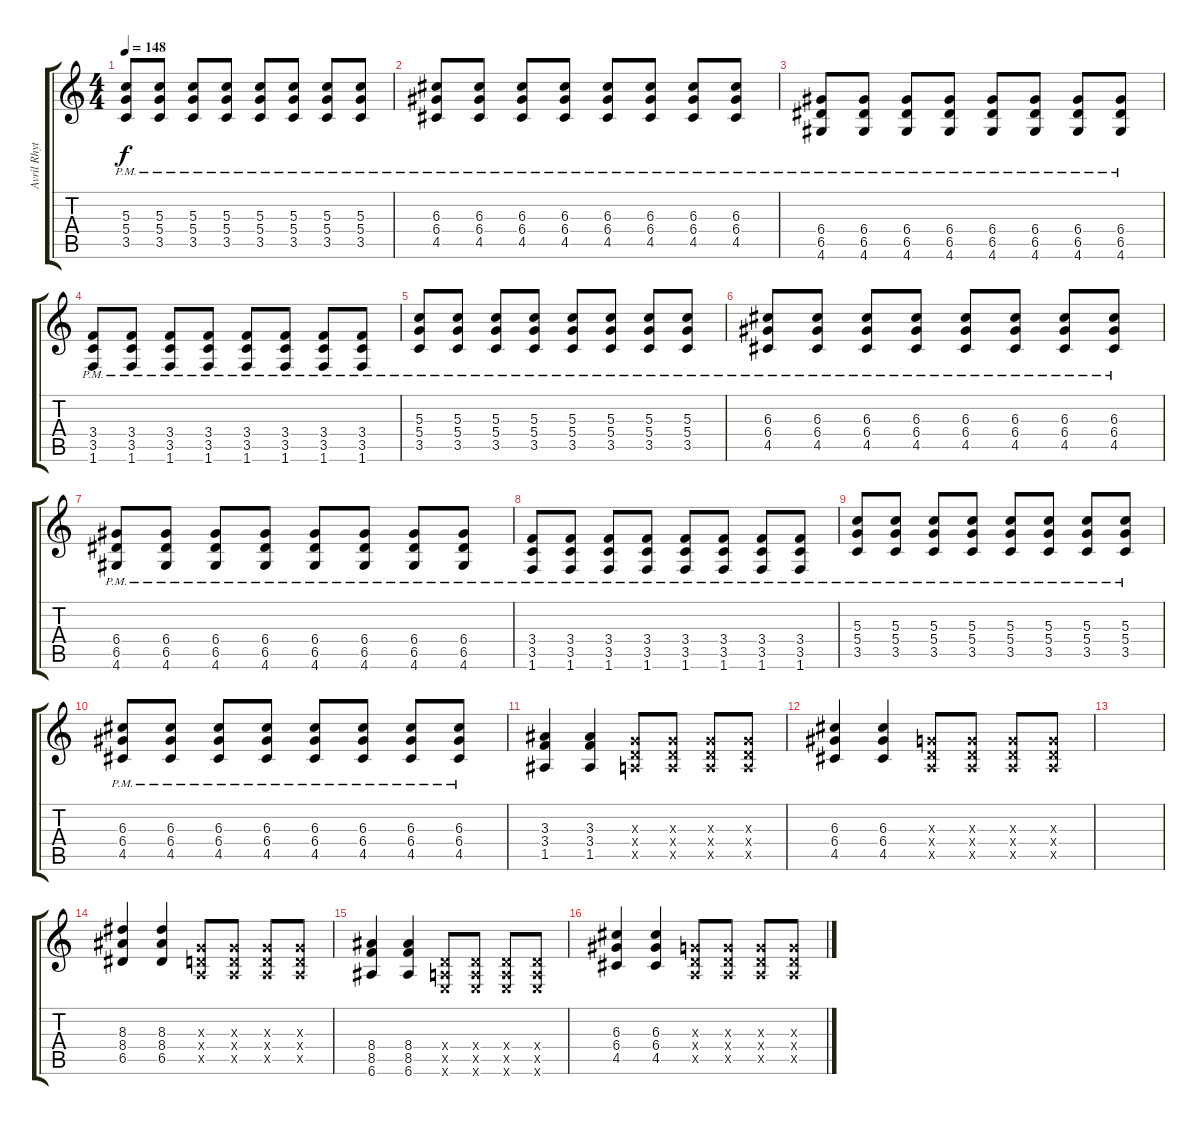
\track ("Avril Rhythm 2" "Avril Rhyt") {instrument distortionguitar}
\staff {score tabs}
\tuning (E4 B3 G3 D3 A2 E2) {hide}
\ts (4 4)
\tempo 148
\clef g2
\ks c
(5.3{pm} 5.4{pm} 3.5{pm}).8{dy f} (5.3{pm} 5.4{pm} 3.5{pm}).8 (5.3{pm} 5.4{pm} 3.5{pm}).8 (5.3{pm} 5.4{pm} 3.5{pm}).8 (5.3{pm} 5.4{pm} 3.5{pm}).8 (5.3{pm} 5.4{pm} 3.5{pm}).8 (5.3{pm} 5.4{pm} 3.5{pm}).8 (5.3{pm} 5.4{pm} 3.5{pm}).8 |
(6.3{pm} 6.4{pm} 4.5{pm}).8 (6.3{pm} 6.4{pm} 4.5{pm}).8 (6.3{pm} 6.4{pm} 4.5{pm}).8 (6.3{pm} 6.4{pm} 4.5{pm}).8 (6.3{pm} 6.4{pm} 4.5{pm}).8 (6.3{pm} 6.4{pm} 4.5{pm}).8 (6.3{pm} 6.4{pm} 4.5{pm}).8 (6.3{pm} 6.4{pm} 4.5{pm}).8 |
(6.4{pm} 6.5{pm} 4.6{pm}).8 (6.4{pm} 6.5{pm} 4.6{pm}).8 (6.4{pm} 6.5{pm} 4.6{pm}).8 (6.4{pm} 6.5{pm} 4.6{pm}).8 (6.4{pm} 6.5{pm} 4.6{pm}).8 (6.4{pm} 6.5{pm} 4.6{pm}).8 (6.4{pm} 6.5{pm} 4.6{pm}).8 (6.4{pm} 6.5{pm} 4.6{pm}).8 |
(3.4{pm} 3.5{pm} 1.6{pm}).8 (3.4{pm} 3.5{pm} 1.6{pm}).8 (3.4{pm} 3.5{pm} 1.6{pm}).8 (3.4{pm} 3.5{pm} 1.6{pm}).8 (3.4{pm} 3.5{pm} 1.6{pm}).8 (3.4{pm} 3.5{pm} 1.6{pm}).8 (3.4{pm} 3.5{pm} 1.6{pm}).8 (3.4{pm} 3.5{pm} 1.6{pm}).8 |
(5.3{pm} 5.4{pm} 3.5{pm}).8 (5.3{pm} 5.4{pm} 3.5{pm}).8 (5.3{pm} 5.4{pm} 3.5{pm}).8 (5.3{pm} 5.4{pm} 3.5{pm}).8 (5.3{pm} 5.4{pm} 3.5{pm}).8 (5.3{pm} 5.4{pm} 3.5{pm}).8 (5.3{pm} 5.4{pm} 3.5{pm}).8 (5.3{pm} 5.4{pm} 3.5{pm}).8 |
(6.3{pm} 6.4{pm} 4.5{pm}).8 (6.3{pm} 6.4{pm} 4.5{pm}).8 (6.3{pm} 6.4{pm} 4.5{pm}).8 (6.3{pm} 6.4{pm} 4.5{pm}).8 (6.3{pm} 6.4{pm} 4.5{pm}).8 (6.3{pm} 6.4{pm} 4.5{pm}).8 (6.3{pm} 6.4{pm} 4.5{pm}).8 (6.3{pm} 6.4{pm} 4.5{pm}).8 |
(6.4{pm} 6.5{pm} 4.6{pm}).8 (6.4{pm} 6.5{pm} 4.6{pm}).8 (6.4{pm} 6.5{pm} 4.6{pm}).8 (6.4{pm} 6.5{pm} 4.6{pm}).8 (6.4{pm} 6.5{pm} 4.6{pm}).8 (6.4{pm} 6.5{pm} 4.6{pm}).8 (6.4{pm} 6.5{pm} 4.6{pm}).8 (6.4{pm} 6.5{pm} 4.6{pm}).8 |
(3.4{pm} 3.5{pm} 1.6{pm}).8 (3.4{pm} 3.5{pm} 1.6{pm}).8 (3.4{pm} 3.5{pm} 1.6{pm}).8 (3.4{pm} 3.5{pm} 1.6{pm}).8 (3.4{pm} 3.5{pm} 1.6{pm}).8 (3.4{pm} 3.5{pm} 1.6{pm}).8 (3.4{pm} 3.5{pm} 1.6{pm}).8 (3.4{pm} 3.5{pm} 1.6{pm}).8 |
(5.3{pm} 5.4{pm} 3.5{pm}).8 (5.3{pm} 5.4{pm} 3.5{pm}).8 (5.3{pm} 5.4{pm} 3.5{pm}).8 (5.3{pm} 5.4{pm} 3.5{pm}).8 (5.3{pm} 5.4{pm} 3.5{pm}).8 (5.3{pm} 5.4{pm} 3.5{pm}).8 (5.3{pm} 5.4{pm} 3.5{pm}).8 (5.3{pm} 5.4{pm} 3.5{pm}).8 |
(6.3{pm} 6.4{pm} 4.5{pm}).8 (6.3{pm} 6.4{pm} 4.5{pm}).8 (6.3{pm} 6.4{pm} 4.5{pm}).8 (6.3{pm} 6.4{pm} 4.5{pm}).8 (6.3{pm} 6.4{pm} 4.5{pm}).8 (6.3{pm} 6.4{pm} 4.5{pm}).8 (6.3{pm} 6.4{pm} 4.5{pm}).8 (6.3{pm} 6.4{pm} 4.5{pm}).8 |
(3.3 3.4 1.5).4 (3.3 3.4 1.5).4 (0.3{x} 0.4{x} 0.5{x}).8 (0.3{x} 0.4{x} 0.5{x}).8 (0.3{x} 0.4{x} 0.5{x}).8 (0.3{x} 0.4{x} 0.5{x}).8 |
(6.3 6.4 4.5).4 (6.3 6.4 4.5).4 (0.3{x} 0.4{x} 0.5{x}).8 (0.3{x} 0.4{x} 0.5{x}).8 (0.3{x} 0.4{x} 0.5{x}).8 (0.3{x} 0.4{x} 0.5{x}).8 |
|
(8.3 8.4 6.5).4 (8.3 8.4 6.5).4 (0.3{x} 0.4{x} 0.5{x}).8 (0.3{x} 0.4{x} 0.5{x}).8 (0.3{x} 0.4{x} 0.5{x}).8 (0.3{x} 0.4{x} 0.5{x}).8 |
(8.4 8.5 6.6).4 (8.4 8.5 6.6).4 (0.4{x} 0.5{x} 0.6{x}).8 (0.4{x} 0.5{x} 0.6{x}).8 (0.4{x} 0.5{x} 0.6{x}).8 (0.4{x} 0.5{x} 0.6{x}).8 |
(6.3 6.4 4.5).4 (6.3 6.4 4.5).4 (0.3{x} 0.4{x} 0.5{x}).8 (0.3{x} 0.4{x} 0.5{x}).8 (0.3{x} 0.4{x} 0.5{x}).8 (0.3{x} 0.4{x} 0.5{x}).8
